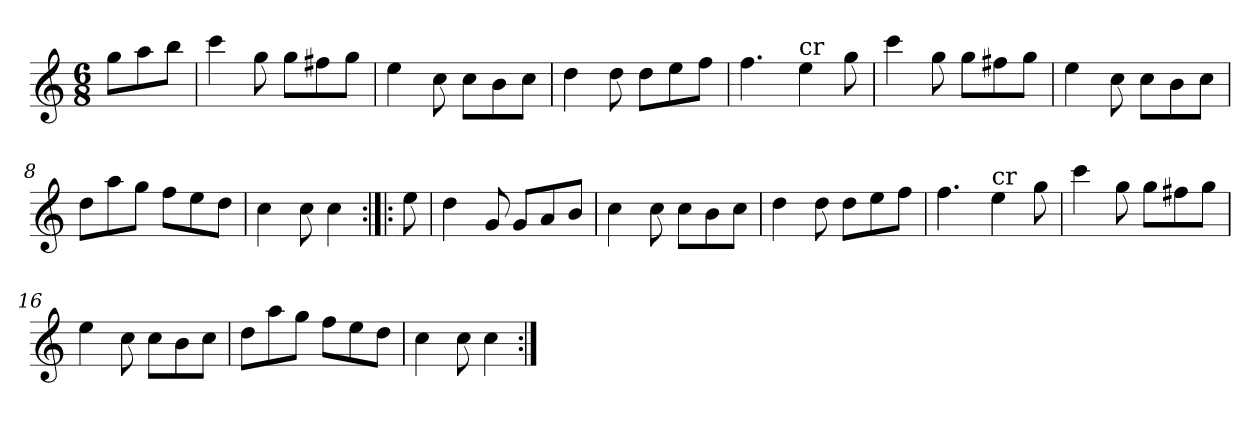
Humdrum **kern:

**kern
*part1
*staff1
*clefG2
*k[]
*M6/8
*MM60
=1
8gg\L
8aa\
8bb\J
=2
4ccc\
8gg\
8gg\L
8ff#X\
8gg\J
=3
4ee\
8cc\
8cc\L
8b\
8cc\J
=4
4dd\
8dd\
8dd\L
8ee\
8ff\J
=5
4.ff\
!LO:TX:a:t=cr
4ee\
8gg\
!!LO:LB:g=z
=6
4ccc\
8gg\
8gg\L
8ff#X\
8gg\J
=7
4ee\
8cc\
8cc\L
8b\
8cc\J
=8
8dd\L
8aa\
8gg\J
8ff\L
8ee\
8dd\J
=9
4cc\
8cc\
4cc\
!!LO:LB:g=z
=10:|!|:
8ee\
=11
4dd\
8g/
8g/L
8a/
8b/J
=12
4cc\
8cc\
8cc\L
8b\
8cc\J
=13
4dd\
8dd\
8dd\L
8ee\
8ff\J
=14
4.ff\
!LO:TX:a:t=cr
4ee\
8gg\
!!LO:LB:g=z
=15
4ccc\
8gg\
8gg\L
8ff#X\
8gg\J
=16
4ee\
8cc\
8cc\L
8b\
8cc\J
=17
8dd\L
8aa\
8gg\J
8ff\L
8ee\
8dd\J
=18
4cc\
8cc\
4cc\
=:|!
*-
